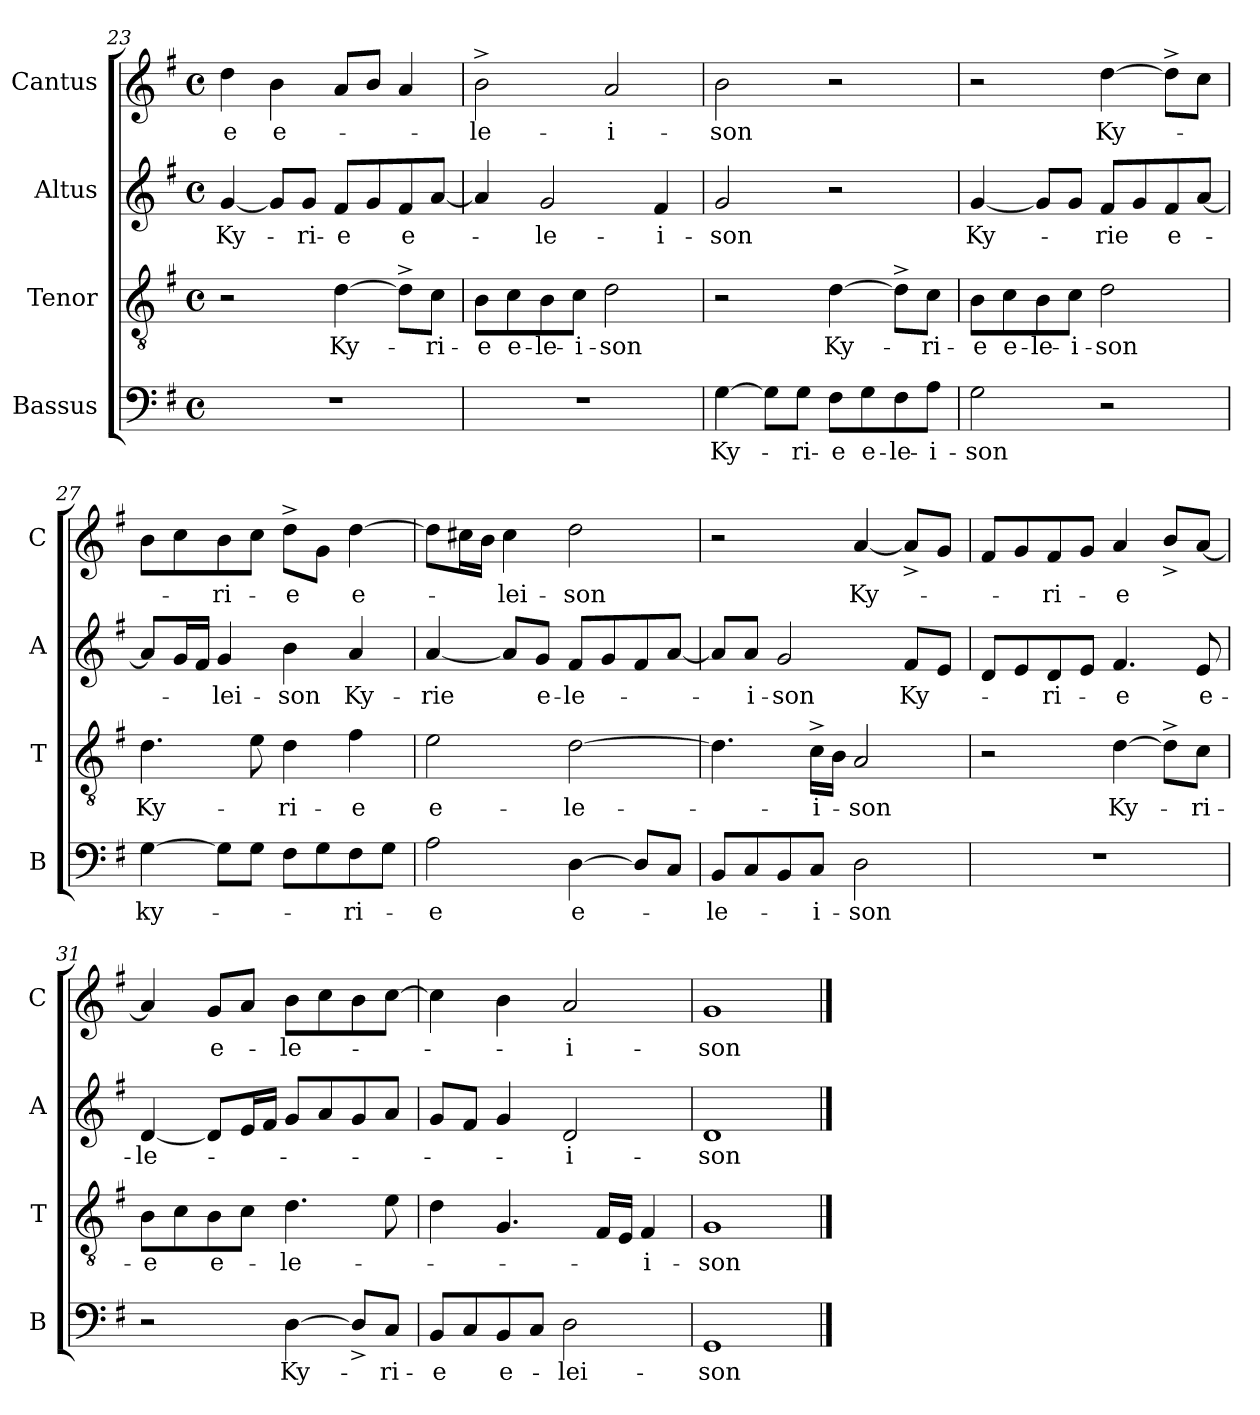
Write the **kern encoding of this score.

**kern	**text	**kern	**text	**kern	**text	**kern	**text
*part4	*part4	*part3	*part3	*part2	*part2	*part1	*part1
*staff4	*staff4	*staff3	*staff3	*staff2	*staff2	*staff1	*staff1
*I"Bassus	*	*I"Tenor	*	*I"Altus	*	*I"Cantus	*
*I'B	*	*I'T	*	*I'A	*	*I'C	*
!!LO:LB:g=z
*clefF4	*	*clefGv2	*	*clefG2	*	*clefG2	*
*k[f#]	*	*k[f#]	*	*k[f#]	*	*k[f#]	*
*G:	*	*G:	*	*G:	*	*G:	*
*M4/4	*	*M4/4	*	*M4/4	*	*M4/4	*
*met(c)	*	*met(c)	*	*met(c)	*	*met(c)	*
=23	=23	=23	=23	=23	=23	=23	=23
!	!	!	!	!	!LO:LY:b	!	!LO:LY:b
1r	.	2r	.	[<4g/	Ky-	4dd\	-e
!	!	!	!	!	!	!	!LO:LY:b
.	.	.	.	8g/L]	.	4b\	e-
!	!	!	!	!	!LO:LY:b	!	!
.	.	.	.	8g/J	-ri-	.	.
!	!	!	!LO:LY:b	!	!LO:LY:b:rj	!	!
.	.	[>4d\	Ky-	8f#/L	-e	8a/L	.
.	.	.	.	8g/	.	8b/J	.
!	!	!	!	!	!LO:LY:b	!	!
.	.	8d^>\L]	.	8f#/	e-	4a/	.
!	!	!	!LO:LY:b	!	!	!	!
.	.	8c\J	-ri-	[<8a/J	.	.	.
=24	=24	=24	=24	=24	=24	=24	=24
!	!	!	!LO:LY:b	!	!	!	!LO:LY:b
1r	.	8B\L	-e	4a/]	.	2b^>\	-le-
!	!	!	!LO:LY:b	!	!	!	!
.	.	8c\	e-	.	.	.	.
!	!	!	!LO:LY:b	!	!LO:LY:b	!	!
.	.	8B\	-le-	2g/	-le-	.	.
!	!	!	!LO:LY:b	!	!	!	!
.	.	8c\J	-i-	.	.	.	.
!	!	!	!LO:LY:b:rj	!	!	!	!LO:LY:b
.	.	2d\	-son	.	.	2a/	-i-
!	!	!	!	!	!LO:LY:b	!	!
.	.	.	.	4f#/	-i-	.	.
=25	=25	=25	=25	=25	=25	=25	=25
!	!LO:LY:b	!	!	!	!LO:LY:b	!	!LO:LY:b
[>4G\	Ky-	2r	.	2g/	-son	2b\	-son
8G\L]	.	.	.	.	.	.	.
!	!LO:LY:b	!	!	!	!	!	!
8G\J	-ri-	.	.	.	.	.	.
!	!LO:LY:b:rj	!	!LO:LY:b	!	!	!	!
8F#\L	-e	[>4d\	Ky-	2r	.	2r	.
!	!LO:LY:b	!	!	!	!	!	!
8G\	e-	.	.	.	.	.	.
!	!LO:LY:b	!	!	!	!	!	!
8F#\	-le-	8d^>\L]	.	.	.	.	.
!	!LO:LY:b:rj	!	!LO:LY:b	!	!	!	!
8A\J	-i-	8c\J	-ri-	.	.	.	.
=26	=26	=26	=26	=26	=26	=26	=26
!	!LO:LY:b	!	!LO:LY:b	!	!LO:LY:b	!	!
2G\	-son	8B\L	-e	[<4g/	Ky-	2r	.
!	!	!	!LO:LY:b	!	!	!	!
.	.	8c\	e-	.	.	.	.
!	!	!	!LO:LY:b	!	!	!	!
.	.	8B\	-le-	8g/L]	.	.	.
!	!	!	!LO:LY:b	!	!	!	!
.	.	8c\J	-i-	8g/J	.	.	.
!	!	!	!LO:LY:b:rj	!	!LO:LY:b	!	!LO:LY:b
2r	.	2d\	-son	8f#/L	-rie	[>4dd\	Ky-
.	.	.	.	8g/	.	.	.
!	!	!	!	!	!LO:LY:b	!	!
.	.	.	.	8f#/	e-	8dd^>\L]	.
.	.	.	.	[<8a/J	.	8cc\J	.
=27	=27	=27	=27	=27	=27	=27	=27
!	!LO:LY:b	!	!LO:LY:b	!	!	!	!
[>4G\	ky-	4.d\	Ky-	8a/L]	.	8b\L	.
.	.	.	.	16g/L	.	8cc\	.
.	.	.	.	16f#/JJ	.	.	.
!	!	!	!	!	!LO:LY:b	!	!LO:LY:b
8G\L]	.	.	.	4g/	-lei-	8b\	-ri-
8G\J	.	8e\	.	.	.	8cc\J	.
!	!	!	!LO:LY:b	!	!LO:LY:b	!	!LO:LY:b:rj
8F#\L	.	4d\	-ri-	4b\	-son	8dd^>\L	-e
8G\	.	.	.	.	.	8g\J	.
!	!LO:LY:b	!	!LO:LY:b	!	!LO:LY:b	!	!LO:LY:b
8F#\	-ri-	4f#\	-e	4a/	Ky-	[>4dd\	e-
8G\J	.	.	.	.	.	.	.
!!LO:PB:g=z
=28	=28	=28	=28	=28	=28	=28	=28
!	!LO:LY:b	!	!LO:LY:b	!	!LO:LY:b	!	!
2A\	-e	2e\	e-	[<4a/	-rie	8dd\L]	.
.	.	.	.	.	.	16cc#X\L	.
.	.	.	.	.	.	16b\JJ	.
!	!	!	!	!	!	!	!LO:LY:b
.	.	.	.	8a/L]	.	4cc#\	-lei-
!	!	!	!	!	!LO:LY:b	!	!
.	.	.	.	8g/J	e-	.	.
!	!LO:LY:b	!	!LO:LY:b	!	!LO:LY:b	!	!LO:LY:b
[>4D\	e-	[>2d\	-le-	8f#/L	-le-	2dd\	-son
.	.	.	.	8g/	.	.	.
8D/L]	.	.	.	8f#/	.	.	.
8C/J	.	.	.	[<8a/J	.	.	.
=29	=29	=29	=29	=29	=29	=29	=29
!	!LO:LY:b	!	!	!	!	!	!
8BB/L	-le-	4.d\]	.	8a/L]	.	2r	.
!	!	!	!	!	!LO:LY:b	!	!
8C/	.	.	.	8a/J	-i-	.	.
!	!	!	!	!	!LO:LY:b:rj	!	!
8BB/	.	.	.	2g/	-son	.	.
!	!LO:LY:b	!	!LO:LY:b	!	!	!	!
8C/J	-i-	16c^>\LL	-i-	.	.	.	.
.	.	16B\JJ	.	.	.	.	.
!	!LO:LY:b	!	!LO:LY:b	!	!	!	!LO:LY:b
2D\	-son	2A/	-son	.	.	[<4a/	Ky-
!	!	!	!	!	!LO:LY:b	!	!
.	.	.	.	8f#/L	Ky-	8a^</L]	.
.	.	.	.	8e/J	.	8g/J	.
=30	=30	=30	=30	=30	=30	=30	=30
1r	.	2r	.	8d/L	.	8f#/L	.
.	.	.	.	8e/	.	8g/	.
!	!	!	!	!	!LO:LY:b	!	!LO:LY:b
.	.	.	.	8d/	-ri-	8f#/	-ri-
.	.	.	.	8e/J	.	8g/J	.
!	!	!	!LO:LY:b	!	!LO:LY:b	!	!LO:LY:b:rj
.	.	[>4d\	Ky-	4.f#/	-e	4a/	-e
.	.	8d^>\L]	.	.	.	8b^</L	.
!	!	!	!LO:LY:b	!	!LO:LY:b	!	!
.	.	8c\J	-ri-	8e/	e-	[<8a/J	.
=31	=31	=31	=31	=31	=31	=31	=31
!	!	!	!LO:LY:b:rj	!	!LO:LY:b	!	!
2r	.	8B\L	-e	[<4d/	-le-	4a/]	.
.	.	8c\	.	.	.	.	.
!	!	!	!LO:LY:b	!	!	!	!LO:LY:b
.	.	8B\	e-	8d/L]	.	8g/L	e-
.	.	8c\J	.	16e/L	.	8a/J	.
.	.	.	.	16f#/JJ	.	.	.
!	!LO:LY:b	!	!LO:LY:b	!	!	!	!LO:LY:b
[>4D\	Ky-	4.d\	-le-	8g/L	.	8b\L	-le-
.	.	.	.	8a/	.	8cc\	.
8D^</L]	.	.	.	8g/	.	8b\	.
!	!LO:LY:b	!	!	!	!	!	!
8C/J	-ri-	8e\	.	8a/J	.	[<8cc\J	.
!!LO:LB:g=z
=32	=32	=32	=32	=32	=32	=32	=32
!	!LO:LY:b:rj	!	!	!	!	!	!
8BB/L	-e	4d\	.	8g/L	.	4cc\]	.
8C/	.	.	.	8f#/J	.	.	.
!	!LO:LY:b	!	!	!	!	!	!
8BB/	e-	4.G/	.	4g/	.	4b\	.
8C/J	.	.	.	.	.	.	.
!	!LO:LY:b	!	!	!	!LO:LY:b	!	!LO:LY:b
2D\	-lei-	.	.	2d/	-i-	2a/	-i-
.	.	16F#/LL	.	.	.	.	.
.	.	16E/JJ	.	.	.	.	.
!	!	!	!LO:LY:b	!	!	!	!
.	.	4F#/	-i-	.	.	.	.
=33	=33	=33	=33	=33	=33	=33	=33
!	!LO:LY:b	!	!LO:LY:b	!	!LO:LY:b	!	!LO:LY:b
1GG	-son	1G	-son	1d	-son	1g	-son
==	==	==	==	==	==	==	==
*-	*-	*-	*-	*-	*-	*-	*-
